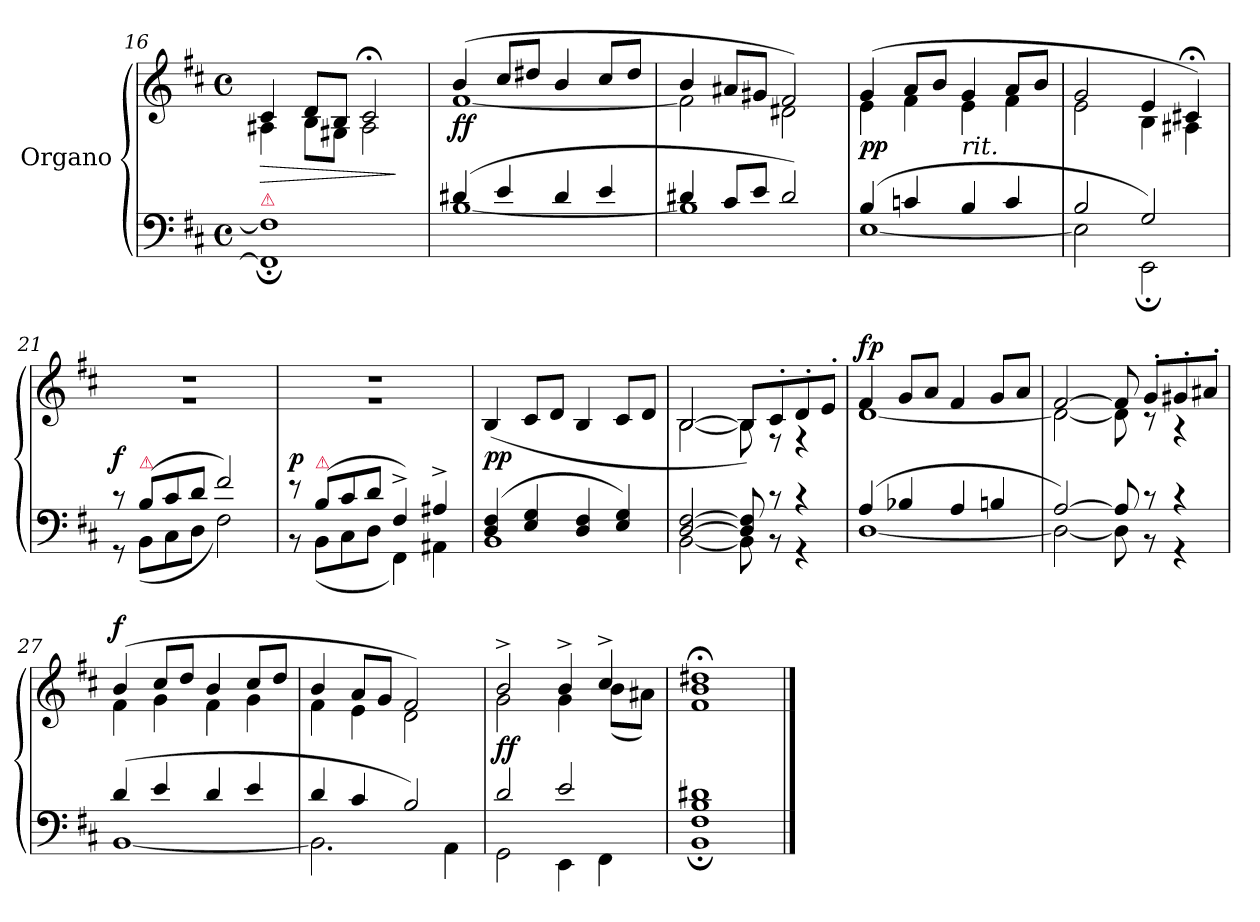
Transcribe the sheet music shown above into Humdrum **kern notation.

**kern	**kern	**dynam
*part1	*part1	*part1
*staff2	*staff1	*staff1/2
*I"Organo	*	*
*clefF4	*clefG2	*
*k[f#c#]	*k[f#c#]	*
*b:	*b:	*
*M4/4	*M4/4	*
*met(c)	*met(c)	*
=16	=16	=16
*^	*^	*
!LO:TX:a:color=crimson:t=⚠	!	!	!	!
!	!	!	!	!LO:HP:b
1F#]	1FF#;<]	4c#/	4A#X\	>
.	.	8d/L	8B\L	.
.	.	8B/J	8G#X\J	.
.	.	2c#;</	2A#\	.
*v	*v	*	*	*
*	*v	*v	*
.	.	]
=17	=17	=17
*^	*^	*
(4d#X/	[1B	(4b/	[1f#	ff
4e/	.	8cc#/L	.	.
.	.	8dd#X/J	.	.
4d#/	.	4b/	.	.
4e/	.	8cc#/L	.	.
.	.	8dd#/J	.	.
=18	=18	=18	=18	=18
4d#X/	1B]	4b/	2f#\]	.
8c#/L	.	8a#X/L	.	.
8e/J	.	8g#X/J	.	.
2d#/)	.	2f#/)	2d#X\	.
=19	=19	=19	=19	=19
(4B/	[1E	(4g/	4e\	pp
4cn/	.	8a/L	4f#\	.
.	.	8b/J	.	.
!	!	!LO:TX:b:i:t=rit.	!	!
4B/	.	4g/	4e\	.
4c/	.	8a/L	4f#\	.
.	.	8b/J	.	.
=20	=20	=20	=20	=20
2B/	2E\]	2g/	2e\	.
2G/)	2EE;<\	4e/	4B\	.
.	.	4c#X;</)	4A#X\	.
=21	=21	=21	=21	=21
8r	8r	1rdd	1rg	f
!LO:TX:a:color=crimson:t=⚠	!	!	!	!
(8B/L	(8BB\L	.	.	.
8c#/	8C#\	.	.	.
8d/J	8D\J	.	.	.
2f#/)	2F#\)	.	.	.
=22	=22	=22	=22	=22
8r	8r	1rdd	1rg	p
!LO:TX:a:color=crimson:t=⚠	!	!	!	!
(8B/L	(8BB\L	.	.	.
8c#/	8C#\	.	.	.
8d/J	8D\J	.	.	.
4F#^/)	4FF#\)	.	.	.
4A#X^/	4AA#X\	.	.	.
*	*	*v	*v	*
=23	=23	=23	=23
(4D/ 4F#/	1BB	(>4B/	pp
4E/ 4G/	.	8c#/L	.
.	.	8d/J	.
4D/ 4F#/	.	4B/	.
4E/ 4G/)	.	8c#/L	.
.	.	8d/J	.
=24	=24	=24	=24
*	*	*^	*
[2D/ [2F#/	[2BB\	[2B/	[2B\	.
8D]/ 8F#]/	8BB\]	8B/L])	8B\]	.
8rc	8r	8c#'/	8r	.
4rc	4r	8d'/	4r	.
.	.	8e'/J	.	.
=25	=25	=25	=25	=25
!	!	!	!	!LO:DY:a
(4A/	[1D	4f#/	[1d	fp
4B-X/	.	8g/L	.	.
.	.	8a/J	.	.
4A/	.	4f#/	.	.
4Bn/	.	8g/L	.	.
.	.	8a/J	.	.
=26	=26	=26	=26	=26
[2A/)	2D\_	[2f#/	2d\_	.
8A/]	8D\]	8f#/]	8d\]	.
8rc	8r	8g'/L	8r	.
4rc	4r	8g#X'/	4r	.
.	.	8a#X'/J	.	.
=27	=27	=27	=27	=27
!	!	!	!	!LO:DY:a
(4d/	[1BB	(4b/	4f#\	f
4e/	.	8cc#/L	4g\	.
.	.	8dd/J	.	.
4d/	.	4b/	4f#\	.
4e/	.	8cc#/L	4g\	.
.	.	8dd/J	.	.
=28	=28	=28	=28	=28
4d/	2.BB\]	4b/	4f#\	.
4c#/	.	8a/L	4e\	.
.	.	8g/J	.	.
2B/)	.	2f#/)	2d\	.
.	4AA\	.	.	.
=29	=29	=29	=29	=29
2d/	2GG\	2b^/	2g\	ff
2e/	4EE\	4b^/	4g\	.
.	4FF#\	4cc#^/	(8b\L	.
.	.	.	8a#X\J)	.
=30	=30	=30	=30	=30
1B 1d#X	1BB;< 1F#;<	1dd#X;<	1f# 1b	.
*v	*v	*	*	*
*	*v	*v	*
==	==	==
*-	*-	*-
